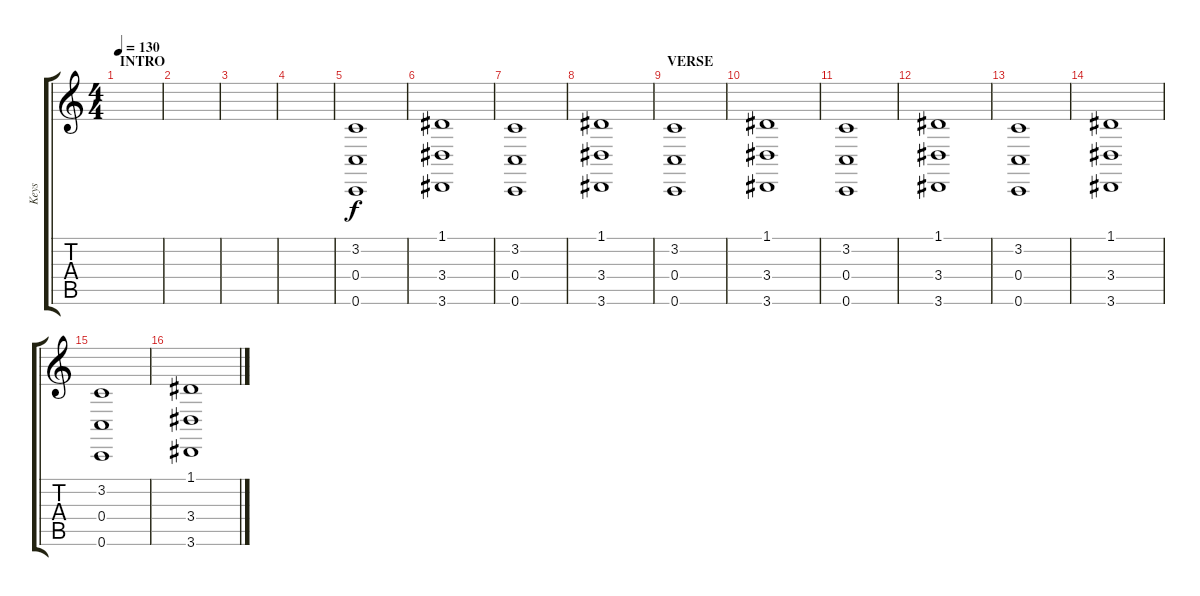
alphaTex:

\track ("Keys" "Keys") {instrument synthstrings1}
\staff {score tabs}
\tuning (D4 A3 F3 C3 G2 C2) {hide}
\ts (4 4)
\section ("" "INTRO")
\tempo 130
\clef g2
\ks c
|
|
|
|
(3.2 0.4 0.6).1 |
(1.1 3.4 3.6).1 |
(3.2 0.4 0.6).1 |
(1.1 3.4 3.6).1 |
\section ("" "VERSE")
(3.2 0.4 0.6).1 |
(1.1 3.4 3.6).1 |
(3.2 0.4 0.6).1 |
(1.1 3.4 3.6).1 |
(3.2 0.4 0.6).1 |
(1.1 3.4 3.6).1 |
(3.2 0.4 0.6).1 |
(1.1 3.4 3.6).1
